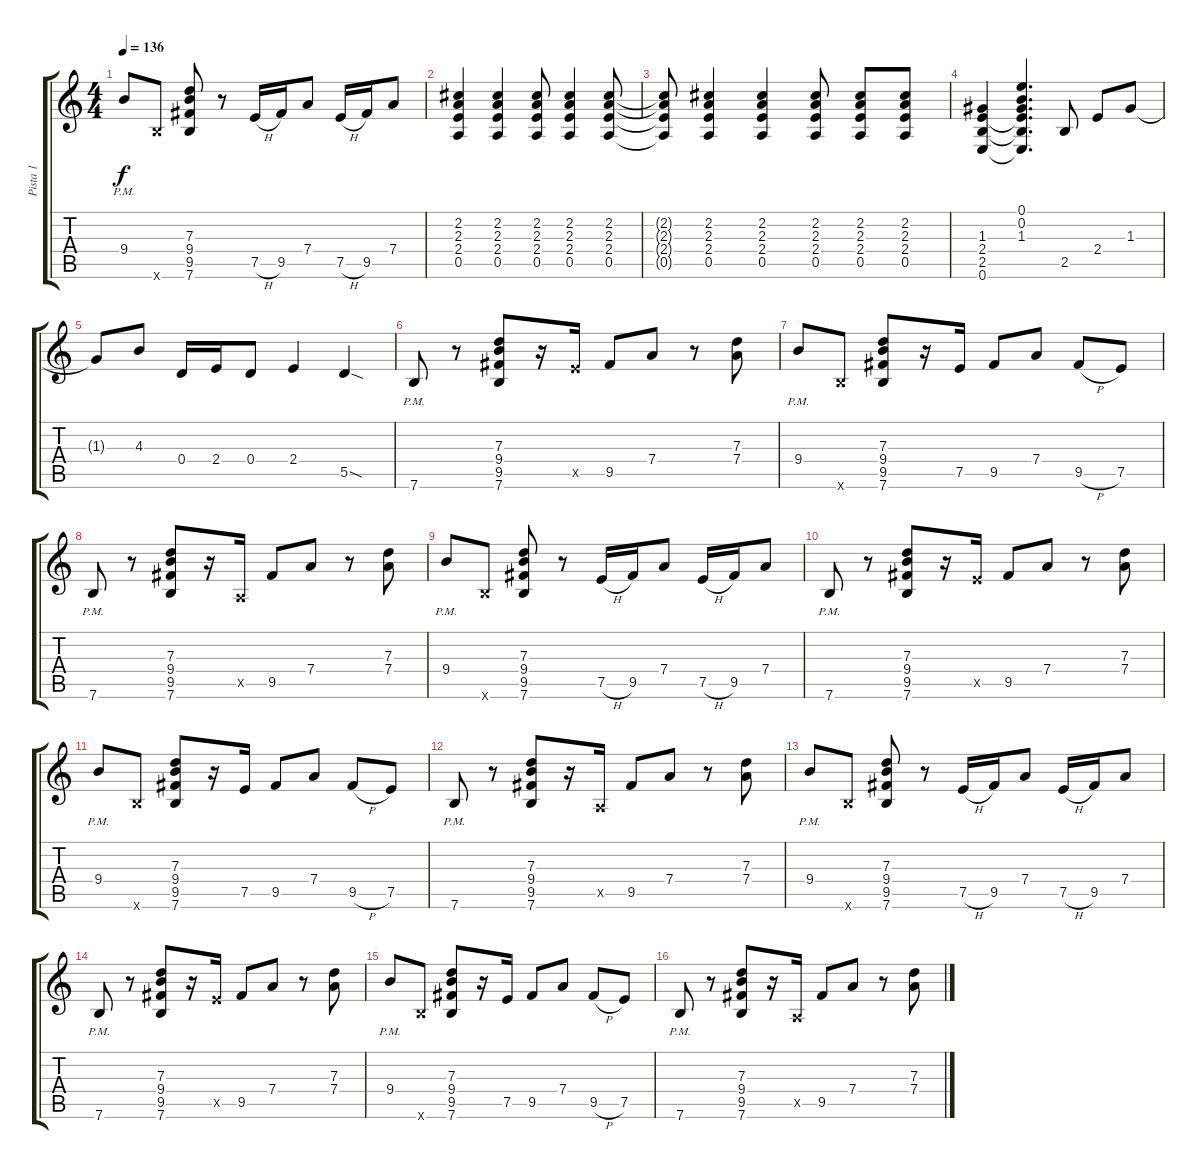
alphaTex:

\track ("Pista 1" "Pista 1") {instrument overdrivenguitar}
\staff {score tabs}
\tuning (E4 B3 G3 D3 A2 E2) {hide}
\ts (4 4)
\tempo 136
\clef g2
\ks c
9.4{pm}.8{dy f} 7.6{x}.8 (7.3 9.4 9.5 7.6).8 r.8 7.5{h}.16 9.5.16 7.4.8 7.5{h}.16 9.5.16 7.4.8 |
(2.2 2.3 2.4 0.5).4 (2.2 2.3 2.4 0.5).4 (2.2 2.3 2.4 0.5).8 (2.2 2.3 2.4 0.5).4 (2.2 2.3 2.4 0.5).8 |
(2.2{t} 2.3{t} 2.4{t} 0.5{t}).8 (2.2 2.3 2.4 0.5).4 (2.2 2.3 2.4 0.5).4 (2.2 2.3 2.4 0.5).8 (2.2 2.3 2.4 0.5).8 (2.2 2.3 2.4 0.5).8 |
(1.3 2.4 2.5 0.6).4 (0.1 0.2 1.3 2.4{t} 2.5{t} 0.6{t}).4{d} 2.5.8 2.4.8 1.3.8 |
1.3{t}.8 4.3.8 0.4.16 2.4.16 0.4.8 2.4.4 5.5{sod}.4 |
7.6{pm}.8 r.8 (7.3 9.4 9.5 7.6).8 r.16 7.5{x}.16 9.5.8 7.4.8 r.8 (7.3 7.4).8 |
9.4{pm}.8 7.6{x}.8 (7.3 9.4 9.5 7.6).8 r.16 7.5.16 9.5.8 7.4.8 9.5{h}.8 7.5.8 |
7.6{pm}.8 r.8 (7.3 9.4 9.5 7.6).8 r.16 0.5{x}.16 9.5.8 7.4.8 r.8 (7.3 7.4).8 |
9.4{pm}.8 7.6{x}.8 (7.3 9.4 9.5 7.6).8 r.8 7.5{h}.16 9.5.16 7.4.8 7.5{h}.16 9.5.16 7.4.8 |
7.6{pm}.8 r.8 (7.3 9.4 9.5 7.6).8 r.16 7.5{x}.16 9.5.8 7.4.8 r.8 (7.3 7.4).8 |
9.4{pm}.8 7.6{x}.8 (7.3 9.4 9.5 7.6).8 r.16 7.5.16 9.5.8 7.4.8 9.5{h}.8 7.5.8 |
7.6{pm}.8 r.8 (7.3 9.4 9.5 7.6).8 r.16 0.5{x}.16 9.5.8 7.4.8 r.8 (7.3 7.4).8 |
9.4{pm}.8 7.6{x}.8 (7.3 9.4 9.5 7.6).8 r.8 7.5{h}.16 9.5.16 7.4.8 7.5{h}.16 9.5.16 7.4.8 |
7.6{pm}.8 r.8 (7.3 9.4 9.5 7.6).8 r.16 7.5{x}.16 9.5.8 7.4.8 r.8 (7.3 7.4).8 |
9.4{pm}.8 7.6{x}.8 (7.3 9.4 9.5 7.6).8 r.16 7.5.16 9.5.8 7.4.8 9.5{h}.8 7.5.8 |
7.6{pm}.8 r.8 (7.3 9.4 9.5 7.6).8 r.16 0.5{x}.16 9.5.8 7.4.8 r.8 (7.3 7.4).8
